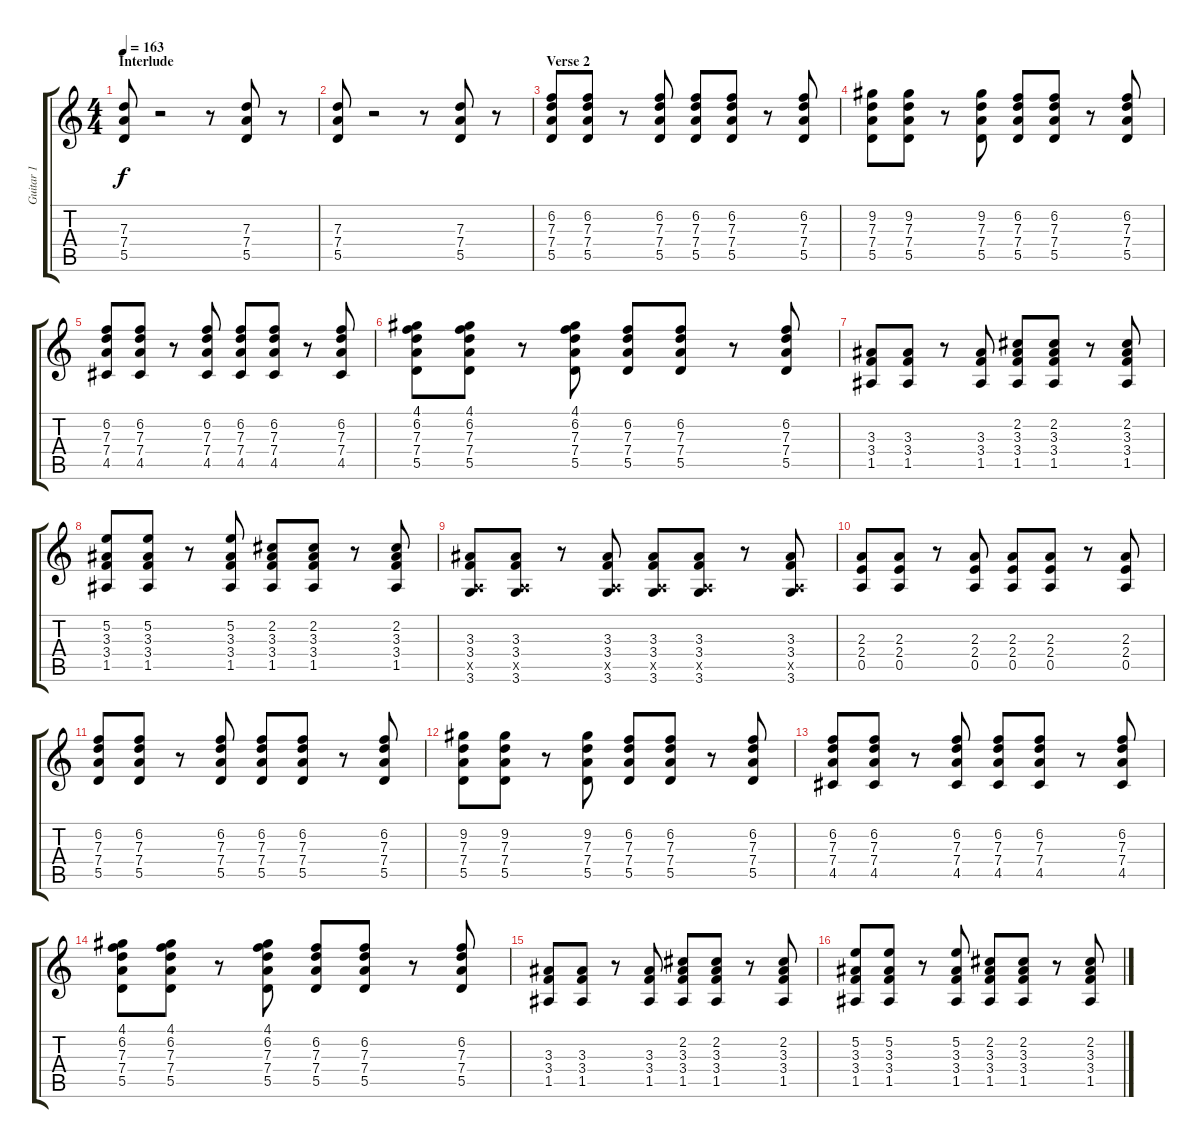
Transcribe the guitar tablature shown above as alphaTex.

\track ("Guitar 1" "Guitar 1") {instrument distortionguitar}
\staff {score tabs}
\tuning (E4 B3 G3 D3 A2 E2) {hide}
\ts (4 4)
\section ("" "Interlude")
\tempo 163
\clef g2
\ks c
(7.3 7.4 5.5).8{dy f} r.2 r.8 (7.3 7.4 5.5).8 r.8 |
(7.3 7.4 5.5).8 r.2 r.8 (7.3 7.4 5.5).8 r.8 |
\section ("" "Verse 2")
(6.2 7.3 7.4 5.5).8 (6.2 7.3 7.4 5.5).8 r.8 (6.2 7.3 7.4 5.5).8 (6.2 7.3 7.4 5.5).8 (6.2 7.3 7.4 5.5).8 r.8 (6.2 7.3 7.4 5.5).8 |
(9.2 7.3 7.4 5.5).8 (9.2 7.3 7.4 5.5).8 r.8 (9.2 7.3 7.4 5.5).8 (6.2 7.3 7.4 5.5).8 (6.2 7.3 7.4 5.5).8 r.8 (6.2 7.3 7.4 5.5).8 |
(6.2 7.3 7.4 4.5).8 (6.2 7.3 7.4 4.5).8 r.8 (6.2 7.3 7.4 4.5).8 (6.2 7.3 7.4 4.5).8 (6.2 7.3 7.4 4.5).8 r.8 (6.2 7.3 7.4 4.5).8 |
(4.1 6.2 7.3 7.4 5.5).8 (4.1 6.2 7.3 7.4 5.5).8 r.8 (4.1 6.2 7.3 7.4 5.5).8 (6.2 7.3 7.4 5.5).8 (6.2 7.3 7.4 5.5).8 r.8 (6.2 7.3 7.4 5.5).8 |
(3.3 3.4 1.5).8 (3.3 3.4 1.5).8 r.8 (3.3 3.4 1.5).8 (2.2 3.3 3.4 1.5).8 (2.2 3.3 3.4 1.5).8 r.8 (2.2 3.3 3.4 1.5).8 |
(5.2 3.3 3.4 1.5).8 (5.2 3.3 3.4 1.5).8 r.8 (5.2 3.3 3.4 1.5).8 (2.2 3.3 3.4 1.5).8 (2.2 3.3 3.4 1.5).8 r.8 (2.2 3.3 3.4 1.5).8 |
(3.3 3.4 0.5{x} 3.6).8 (3.3 3.4 0.5{x} 3.6).8 r.8 (3.3 3.4 0.5{x} 3.6).8 (3.3 3.4 0.5{x} 3.6).8 (3.3 3.4 0.5{x} 3.6).8 r.8 (3.3 3.4 0.5{x} 3.6).8 |
(2.3 2.4 0.5).8 (2.3 2.4 0.5).8 r.8 (2.3 2.4 0.5).8 (2.3 2.4 0.5).8 (2.3 2.4 0.5).8 r.8 (2.3 2.4 0.5).8 |
(6.2 7.3 7.4 5.5).8 (6.2 7.3 7.4 5.5).8 r.8 (6.2 7.3 7.4 5.5).8 (6.2 7.3 7.4 5.5).8 (6.2 7.3 7.4 5.5).8 r.8 (6.2 7.3 7.4 5.5).8 |
(9.2 7.3 7.4 5.5).8 (9.2 7.3 7.4 5.5).8 r.8 (9.2 7.3 7.4 5.5).8 (6.2 7.3 7.4 5.5).8 (6.2 7.3 7.4 5.5).8 r.8 (6.2 7.3 7.4 5.5).8 |
(6.2 7.3 7.4 4.5).8 (6.2 7.3 7.4 4.5).8 r.8 (6.2 7.3 7.4 4.5).8 (6.2 7.3 7.4 4.5).8 (6.2 7.3 7.4 4.5).8 r.8 (6.2 7.3 7.4 4.5).8 |
(4.1 6.2 7.3 7.4 5.5).8 (4.1 6.2 7.3 7.4 5.5).8 r.8 (4.1 6.2 7.3 7.4 5.5).8 (6.2 7.3 7.4 5.5).8 (6.2 7.3 7.4 5.5).8 r.8 (6.2 7.3 7.4 5.5).8 |
(3.3 3.4 1.5).8 (3.3 3.4 1.5).8 r.8 (3.3 3.4 1.5).8 (2.2 3.3 3.4 1.5).8 (2.2 3.3 3.4 1.5).8 r.8 (2.2 3.3 3.4 1.5).8 |
(5.2 3.3 3.4 1.5).8 (5.2 3.3 3.4 1.5).8 r.8 (5.2 3.3 3.4 1.5).8 (2.2 3.3 3.4 1.5).8 (2.2 3.3 3.4 1.5).8 r.8 (2.2 3.3 3.4 1.5).8
